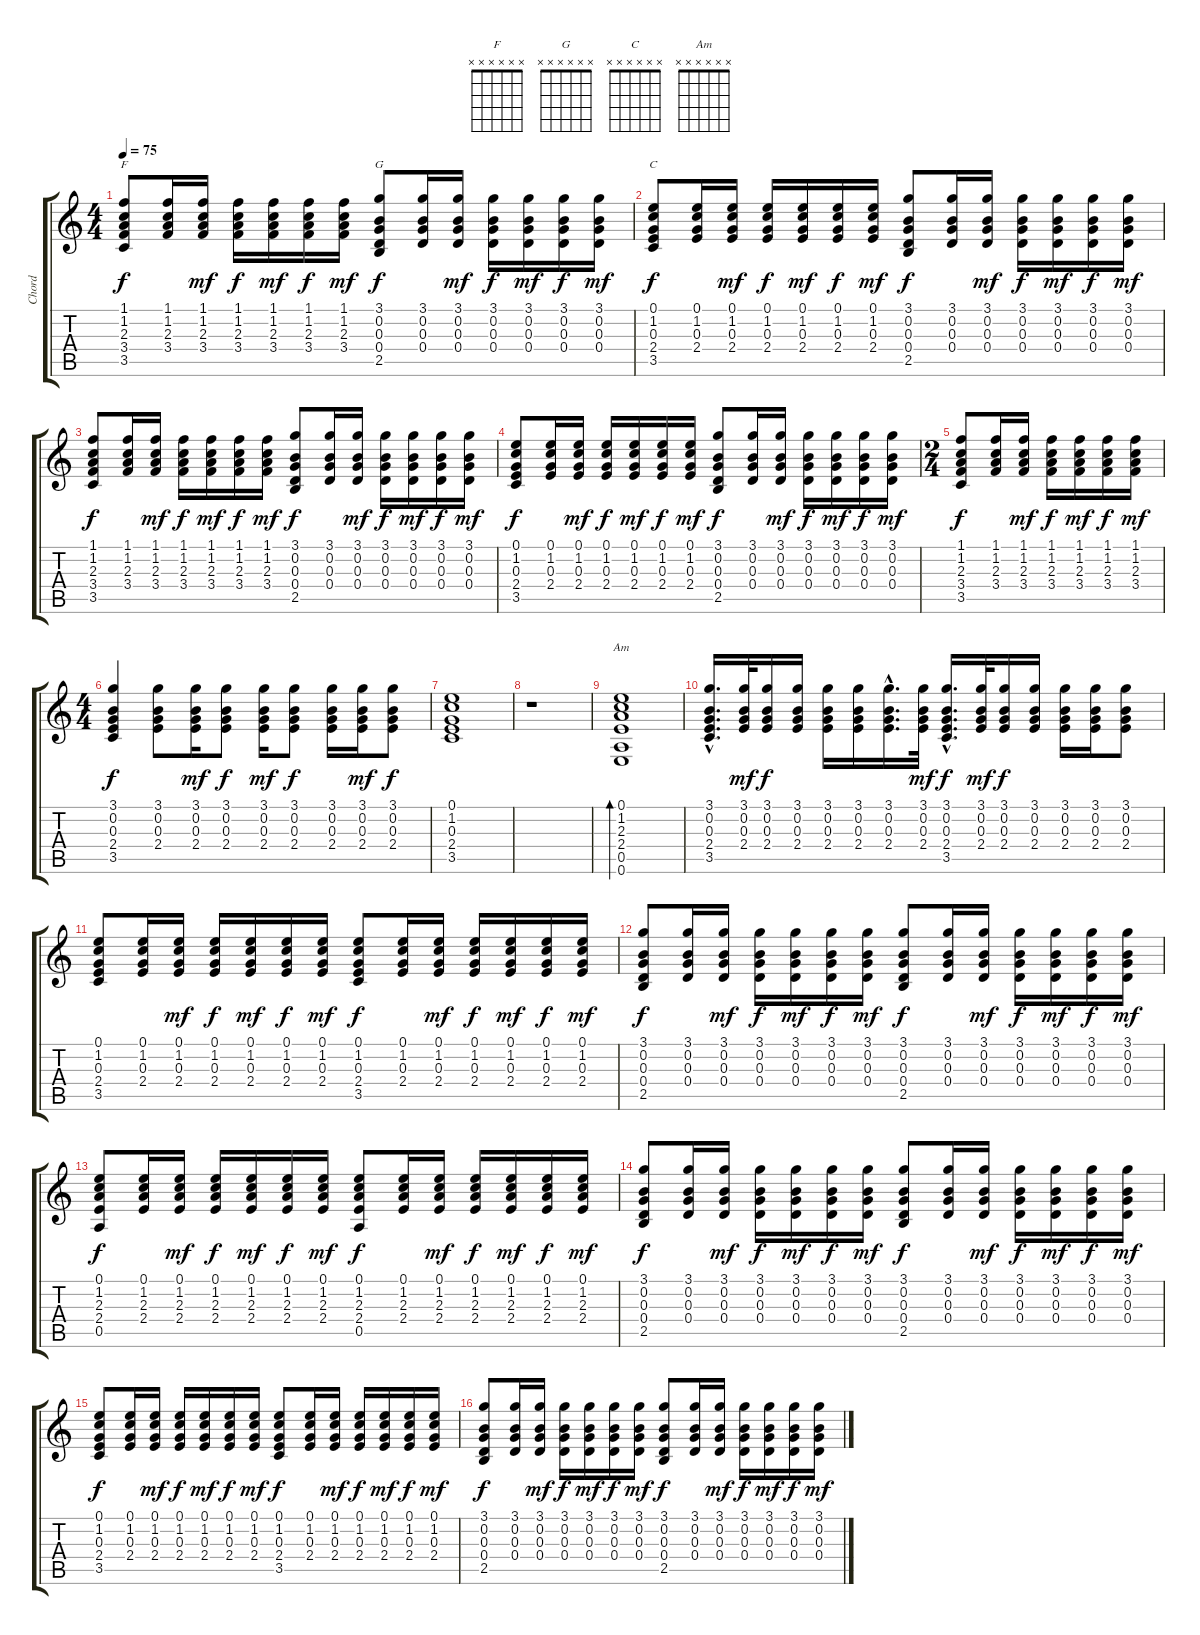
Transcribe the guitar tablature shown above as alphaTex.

\track ("Chord" "Chord") {instrument acousticguitarsteel}
\staff {score tabs}
\tuning (E4 B3 G3 D3 A2 E2) {hide}
\chord ("F" x x x x x x) {firstfret 0}
\chord ("G" x x x x x x) {firstfret 0}
\chord ("C" x x x x x x) {firstfret 0}
\chord ("Am" x x x x x x) {firstfret 0}
\ts (4 4)
\tempo 75
\clef g2
\ks c
(1.1 1.2 2.3 3.4 3.5).8{ch "F" dy f} (1.1 1.2 2.3 3.4).16 (1.1 1.2 2.3 3.4).16{dy mf} (1.1 1.2 2.3 3.4).16{dy f} (1.1 1.2 2.3 3.4).16{dy mf} (1.1 1.2 2.3 3.4).16{dy f} (1.1 1.2 2.3 3.4).16{dy mf} (3.1 0.2 0.3 0.4 2.5).8{ch "G" dy f} (3.1 0.2 0.3 0.4).16 (3.1 0.2 0.3 0.4).16{dy mf} (3.1 0.2 0.3 0.4).16{dy f} (3.1 0.2 0.3 0.4).16{dy mf} (3.1 0.2 0.3 0.4).16{dy f} (3.1 0.2 0.3 0.4).16{dy mf} |
(0.1 1.2 0.3 2.4 3.5).8{ch "C" dy f} (0.1 1.2 0.3 2.4).16 (0.1 1.2 0.3 2.4).16{dy mf} (0.1 1.2 0.3 2.4).16{dy f} (0.1 1.2 0.3 2.4).16{dy mf} (0.1 1.2 0.3 2.4).16{dy f} (0.1 1.2 0.3 2.4).16{dy mf} (3.1 0.2 0.3 0.4 2.5).8{dy f} (3.1 0.2 0.3 0.4).16 (3.1 0.2 0.3 0.4).16{dy mf} (3.1 0.2 0.3 0.4).16{dy f} (3.1 0.2 0.3 0.4).16{dy mf} (3.1 0.2 0.3 0.4).16{dy f} (3.1 0.2 0.3 0.4).16{dy mf} |
(1.1 1.2 2.3 3.4 3.5).8{dy f} (1.1 1.2 2.3 3.4).16 (1.1 1.2 2.3 3.4).16{dy mf} (1.1 1.2 2.3 3.4).16{dy f} (1.1 1.2 2.3 3.4).16{dy mf} (1.1 1.2 2.3 3.4).16{dy f} (1.1 1.2 2.3 3.4).16{dy mf} (3.1 0.2 0.3 0.4 2.5).8{dy f} (3.1 0.2 0.3 0.4).16 (3.1 0.2 0.3 0.4).16{dy mf} (3.1 0.2 0.3 0.4).16{dy f} (3.1 0.2 0.3 0.4).16{dy mf} (3.1 0.2 0.3 0.4).16{dy f} (3.1 0.2 0.3 0.4).16{dy mf} |
(0.1 1.2 0.3 2.4 3.5).8{dy f} (0.1 1.2 0.3 2.4).16 (0.1 1.2 0.3 2.4).16{dy mf} (0.1 1.2 0.3 2.4).16{dy f} (0.1 1.2 0.3 2.4).16{dy mf} (0.1 1.2 0.3 2.4).16{dy f} (0.1 1.2 0.3 2.4).16{dy mf} (3.1 0.2 0.3 0.4 2.5).8{dy f} (3.1 0.2 0.3 0.4).16 (3.1 0.2 0.3 0.4).16{dy mf} (3.1 0.2 0.3 0.4).16{dy f} (3.1 0.2 0.3 0.4).16{dy mf} (3.1 0.2 0.3 0.4).16{dy f} (3.1 0.2 0.3 0.4).16{dy mf} |
\ts (2 4)
(1.1 1.2 2.3 3.4 3.5).8{dy f} (1.1 1.2 2.3 3.4).16 (1.1 1.2 2.3 3.4).16{dy mf} (1.1 1.2 2.3 3.4).16{dy f} (1.1 1.2 2.3 3.4).16{dy mf} (1.1 1.2 2.3 3.4).16{dy f} (1.1 1.2 2.3 3.4).16{dy mf} |
\ts (4 4)
(3.1 0.2 0.3 2.4 3.5).4{dy f} (3.1 0.2 0.3 2.4).8 (3.1 0.2 0.3 2.4).16{dy mf} (3.1 0.2 0.3 2.4).8{dy f} (3.1 0.2 0.3 2.4).16{dy mf} (3.1 0.2 0.3 2.4).8{dy f} (3.1 0.2 0.3 2.4).16 (3.1 0.2 0.3 2.4).16{dy mf} (3.1 0.2 0.3 2.4).8{dy f} |
(0.1 1.2 0.3 2.4 3.5).1 |
r.1 |
(0.1 1.2 2.3 2.4 0.5 0.6).1{bd 120 ch "Am"} |
(3.1{hac} 0.2{hac} 0.3{hac} 2.4{hac} 3.5{hac}).16{d} (3.1 0.2 0.3 2.4).32{dy mf} (3.1 0.2 0.3 2.4).16{dy f} (3.1 0.2 0.3 2.4).16 (3.1 0.2 0.3 2.4).16 (3.1 0.2 0.3 2.4).16 (3.1{hac} 0.2{hac} 0.3{hac} 2.4{hac}).16{d} (3.1 0.2 0.3 2.4).32{dy mf} (3.1{hac} 0.2{hac} 0.3{hac} 2.4{hac} 3.5{hac}).16{d dy f} (3.1 0.2 0.3 2.4).32{dy mf} (3.1 0.2 0.3 2.4).16{dy f} (3.1 0.2 0.3 2.4).16 (3.1 0.2 0.3 2.4).16 (3.1 0.2 0.3 2.4).16 (3.1 0.2 0.3 2.4).8 |
(0.1 1.2 0.3 2.4 3.5).8 (0.1 1.2 0.3 2.4).16 (0.1 1.2 0.3 2.4).16{dy mf} (0.1 1.2 0.3 2.4).16{dy f} (0.1 1.2 0.3 2.4).16{dy mf} (0.1 1.2 0.3 2.4).16{dy f} (0.1 1.2 0.3 2.4).16{dy mf} (0.1 1.2 0.3 2.4 3.5).8{dy f} (0.1 1.2 0.3 2.4).16 (0.1 1.2 0.3 2.4).16{dy mf} (0.1 1.2 0.3 2.4).16{dy f} (0.1 1.2 0.3 2.4).16{dy mf} (0.1 1.2 0.3 2.4).16{dy f} (0.1 1.2 0.3 2.4).16{dy mf} |
(3.1 0.2 0.3 0.4 2.5).8{dy f} (3.1 0.2 0.3 0.4).16 (3.1 0.2 0.3 0.4).16{dy mf} (3.1 0.2 0.3 0.4).16{dy f} (3.1 0.2 0.3 0.4).16{dy mf} (3.1 0.2 0.3 0.4).16{dy f} (3.1 0.2 0.3 0.4).16{dy mf} (3.1 0.2 0.3 0.4 2.5).8{dy f} (3.1 0.2 0.3 0.4).16 (3.1 0.2 0.3 0.4).16{dy mf} (3.1 0.2 0.3 0.4).16{dy f} (3.1 0.2 0.3 0.4).16{dy mf} (3.1 0.2 0.3 0.4).16{dy f} (3.1 0.2 0.3 0.4).16{dy mf} |
(0.1 1.2 2.3 2.4 0.5).8{dy f} (0.1 1.2 2.3 2.4).16 (0.1 1.2 2.3 2.4).16{dy mf} (0.1 1.2 2.3 2.4).16{dy f} (0.1 1.2 2.3 2.4).16{dy mf} (0.1 1.2 2.3 2.4).16{dy f} (0.1 1.2 2.3 2.4).16{dy mf} (0.1 1.2 2.3 2.4 0.5).8{dy f} (0.1 1.2 2.3 2.4).16 (0.1 1.2 2.3 2.4).16{dy mf} (0.1 1.2 2.3 2.4).16{dy f} (0.1 1.2 2.3 2.4).16{dy mf} (0.1 1.2 2.3 2.4).16{dy f} (0.1 1.2 2.3 2.4).16{dy mf} |
(3.1 0.2 0.3 0.4 2.5).8{dy f} (3.1 0.2 0.3 0.4).16 (3.1 0.2 0.3 0.4).16{dy mf} (3.1 0.2 0.3 0.4).16{dy f} (3.1 0.2 0.3 0.4).16{dy mf} (3.1 0.2 0.3 0.4).16{dy f} (3.1 0.2 0.3 0.4).16{dy mf} (3.1 0.2 0.3 0.4 2.5).8{dy f} (3.1 0.2 0.3 0.4).16 (3.1 0.2 0.3 0.4).16{dy mf} (3.1 0.2 0.3 0.4).16{dy f} (3.1 0.2 0.3 0.4).16{dy mf} (3.1 0.2 0.3 0.4).16{dy f} (3.1 0.2 0.3 0.4).16{dy mf} |
(0.1 1.2 0.3 2.4 3.5).8{dy f} (0.1 1.2 0.3 2.4).16 (0.1 1.2 0.3 2.4).16{dy mf} (0.1 1.2 0.3 2.4).16{dy f} (0.1 1.2 0.3 2.4).16{dy mf} (0.1 1.2 0.3 2.4).16{dy f} (0.1 1.2 0.3 2.4).16{dy mf} (0.1 1.2 0.3 2.4 3.5).8{dy f} (0.1 1.2 0.3 2.4).16 (0.1 1.2 0.3 2.4).16{dy mf} (0.1 1.2 0.3 2.4).16{dy f} (0.1 1.2 0.3 2.4).16{dy mf} (0.1 1.2 0.3 2.4).16{dy f} (0.1 1.2 0.3 2.4).16{dy mf} |
(3.1 0.2 0.3 0.4 2.5).8{dy f} (3.1 0.2 0.3 0.4).16 (3.1 0.2 0.3 0.4).16{dy mf} (3.1 0.2 0.3 0.4).16{dy f} (3.1 0.2 0.3 0.4).16{dy mf} (3.1 0.2 0.3 0.4).16{dy f} (3.1 0.2 0.3 0.4).16{dy mf} (3.1 0.2 0.3 0.4 2.5).8{dy f} (3.1 0.2 0.3 0.4).16 (3.1 0.2 0.3 0.4).16{dy mf} (3.1 0.2 0.3 0.4).16{dy f} (3.1 0.2 0.3 0.4).16{dy mf} (3.1 0.2 0.3 0.4).16{dy f} (3.1 0.2 0.3 0.4).16{dy mf}
